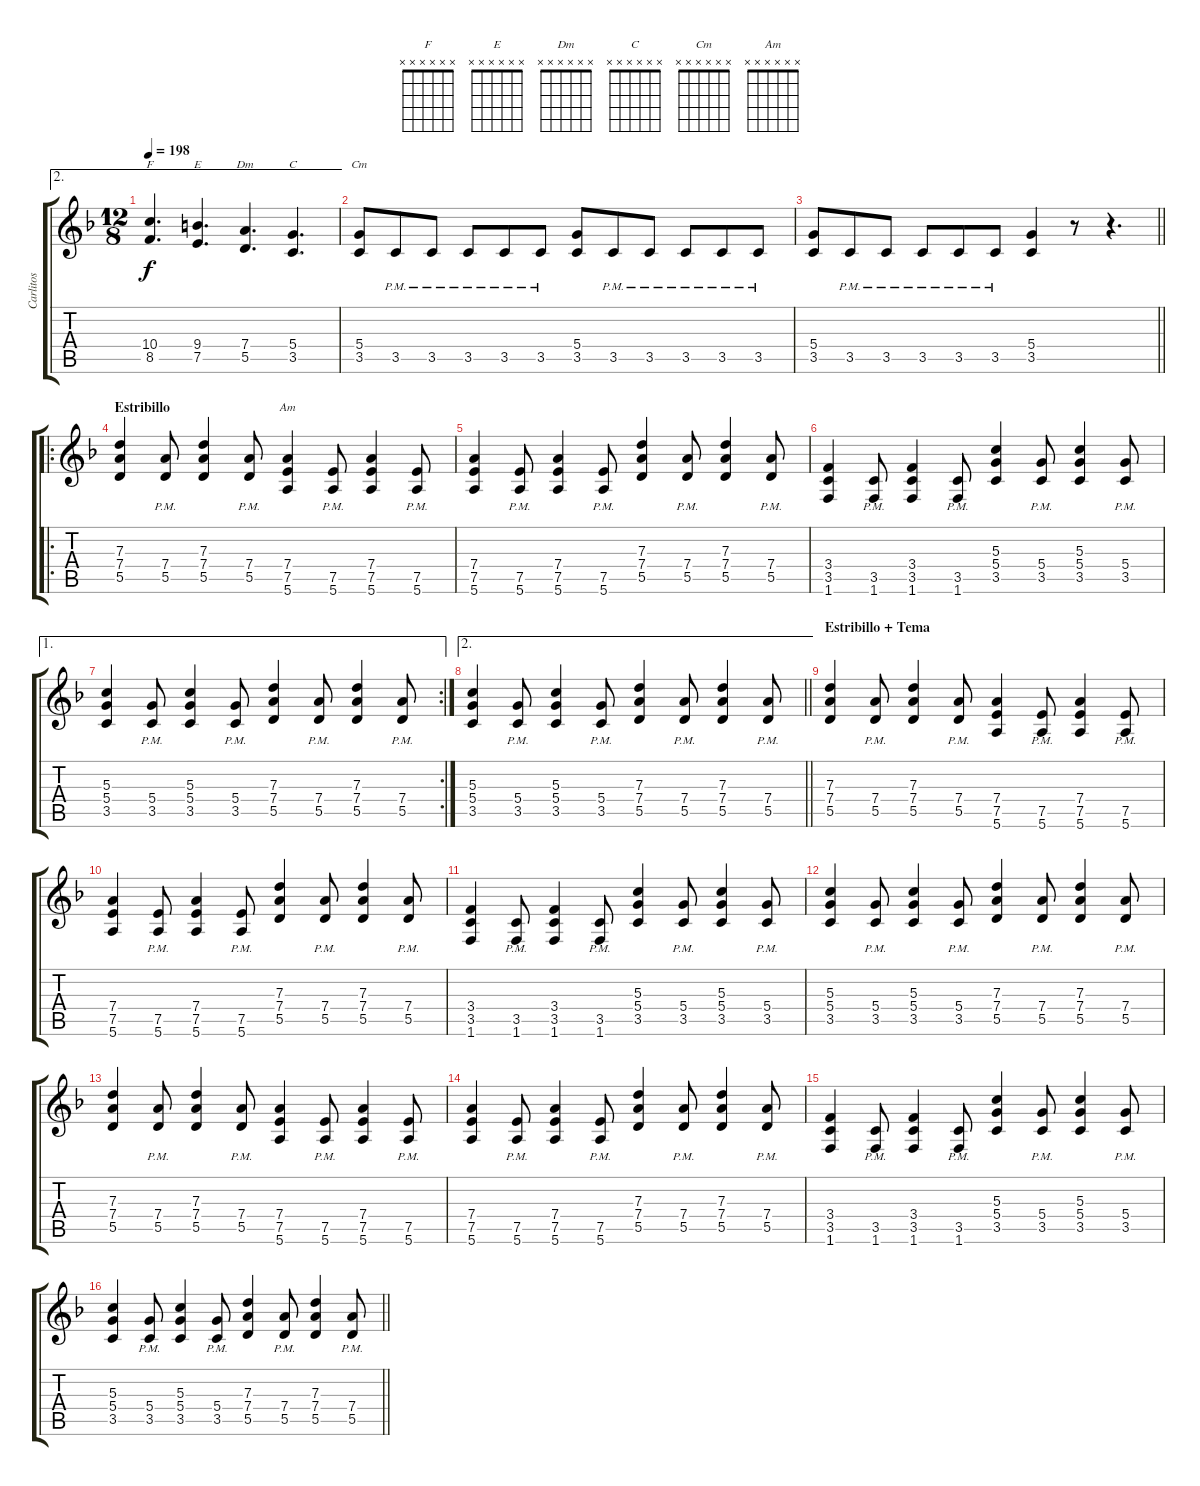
\track ("Carlitos" "Carlitos") {instrument distortionguitar}
\staff {score tabs}
\tuning (E4 B3 G3 D3 A2 E2) {hide}
\chord ("F" x x x x x x)
\chord ("E" x x x x x x)
\chord ("Dm" x x x x x x)
\chord ("C" x x x x x x)
\chord ("Cm" x x x x x x)
\chord ("Am" x x x x x x)
\ae 2
\ts (12 8)
\tempo 198
\clef g2
\ks dminor
(10.4 8.5).4{d ch "F" dy f} (9.4 7.5).4{d ch "E"} (7.4 5.5).4{d ch "Dm"} (5.4 3.5).4{d ch "C"} |
(5.4 3.5).8{ch "Cm"} 3.5{pm}.8 3.5{pm}.8 3.5{pm}.8 3.5{pm}.8 3.5{pm}.8 (5.4 3.5).8 3.5{pm}.8 3.5{pm}.8 3.5{pm}.8 3.5{pm}.8 3.5{pm}.8 |
\barLineRight lightlight
(5.4 3.5).8 3.5{pm}.8 3.5{pm}.8 3.5{pm}.8 3.5{pm}.8 3.5{pm}.8 (5.4 3.5).4 r.8 r.4{d} |
\ro
\section ("" "Estribillo")
(7.3 7.4 5.5).4 (7.4{pm} 5.5{pm}).8 (7.3 7.4 5.5).4 (7.4{pm} 5.5{pm}).8 (7.4 7.5 5.6).4{ch "Am"} (7.5{pm} 5.6{pm}).8 (7.4 7.5 5.6).4 (7.5{pm} 5.6{pm}).8 |
(7.4 7.5 5.6).4 (7.5{pm} 5.6{pm}).8 (7.4 7.5 5.6).4 (7.5{pm} 5.6{pm}).8 (7.3 7.4 5.5).4 (7.4{pm} 5.5{pm}).8 (7.3 7.4 5.5).4 (7.4{pm} 5.5{pm}).8 |
(3.4 3.5 1.6).4 (3.5{pm} 1.6{pm}).8 (3.4 3.5 1.6).4 (3.5{pm} 1.6{pm}).8 (5.3 5.4 3.5).4 (5.4{pm} 3.5{pm}).8 (5.3 5.4 3.5).4 (5.4{pm} 3.5{pm}).8 |
\ae 1
\rc 2
(5.3 5.4 3.5).4 (5.4{pm} 3.5{pm}).8 (5.3 5.4 3.5).4 (5.4{pm} 3.5{pm}).8 (7.3 7.4 5.5).4 (7.4{pm} 5.5{pm}).8 (7.3 7.4 5.5).4 (7.4{pm} 5.5{pm}).8 |
\ae 2
\barLineRight lightlight
(5.3 5.4 3.5).4 (5.4{pm} 3.5{pm}).8 (5.3 5.4 3.5).4 (5.4{pm} 3.5{pm}).8 (7.3 7.4 5.5).4 (7.4{pm} 5.5{pm}).8 (7.3 7.4 5.5).4 (7.4{pm} 5.5{pm}).8 |
\section ("" "Estribillo + Tema")
(7.3 7.4 5.5).4 (7.4{pm} 5.5{pm}).8 (7.3 7.4 5.5).4 (7.4{pm} 5.5{pm}).8 (7.4 7.5 5.6).4 (7.5{pm} 5.6{pm}).8 (7.4 7.5 5.6).4 (7.5{pm} 5.6{pm}).8 |
(7.4 7.5 5.6).4 (7.5{pm} 5.6{pm}).8 (7.4 7.5 5.6).4 (7.5{pm} 5.6{pm}).8 (7.3 7.4 5.5).4 (7.4{pm} 5.5{pm}).8 (7.3 7.4 5.5).4 (7.4{pm} 5.5{pm}).8 |
(3.4 3.5 1.6).4 (3.5{pm} 1.6{pm}).8 (3.4 3.5 1.6).4 (3.5{pm} 1.6{pm}).8 (5.3 5.4 3.5).4 (5.4{pm} 3.5{pm}).8 (5.3 5.4 3.5).4 (5.4{pm} 3.5{pm}).8 |
(5.3 5.4 3.5).4 (5.4{pm} 3.5{pm}).8 (5.3 5.4 3.5).4 (5.4{pm} 3.5{pm}).8 (7.3 7.4 5.5).4 (7.4{pm} 5.5{pm}).8 (7.3 7.4 5.5).4 (7.4{pm} 5.5{pm}).8 |
(7.3 7.4 5.5).4 (7.4{pm} 5.5{pm}).8 (7.3 7.4 5.5).4 (7.4{pm} 5.5{pm}).8 (7.4 7.5 5.6).4 (7.5{pm} 5.6{pm}).8 (7.4 7.5 5.6).4 (7.5{pm} 5.6{pm}).8 |
(7.4 7.5 5.6).4 (7.5{pm} 5.6{pm}).8 (7.4 7.5 5.6).4 (7.5{pm} 5.6{pm}).8 (7.3 7.4 5.5).4 (7.4{pm} 5.5{pm}).8 (7.3 7.4 5.5).4 (7.4{pm} 5.5{pm}).8 |
(3.4 3.5 1.6).4 (3.5{pm} 1.6{pm}).8 (3.4 3.5 1.6).4 (3.5{pm} 1.6{pm}).8 (5.3 5.4 3.5).4 (5.4{pm} 3.5{pm}).8 (5.3 5.4 3.5).4 (5.4{pm} 3.5{pm}).8 |
\barLineRight lightlight
(5.3 5.4 3.5).4 (5.4{pm} 3.5{pm}).8 (5.3 5.4 3.5).4 (5.4{pm} 3.5{pm}).8 (7.3 7.4 5.5).4 (7.4{pm} 5.5{pm}).8 (7.3 7.4 5.5).4 (7.4{pm} 5.5{pm}).8
